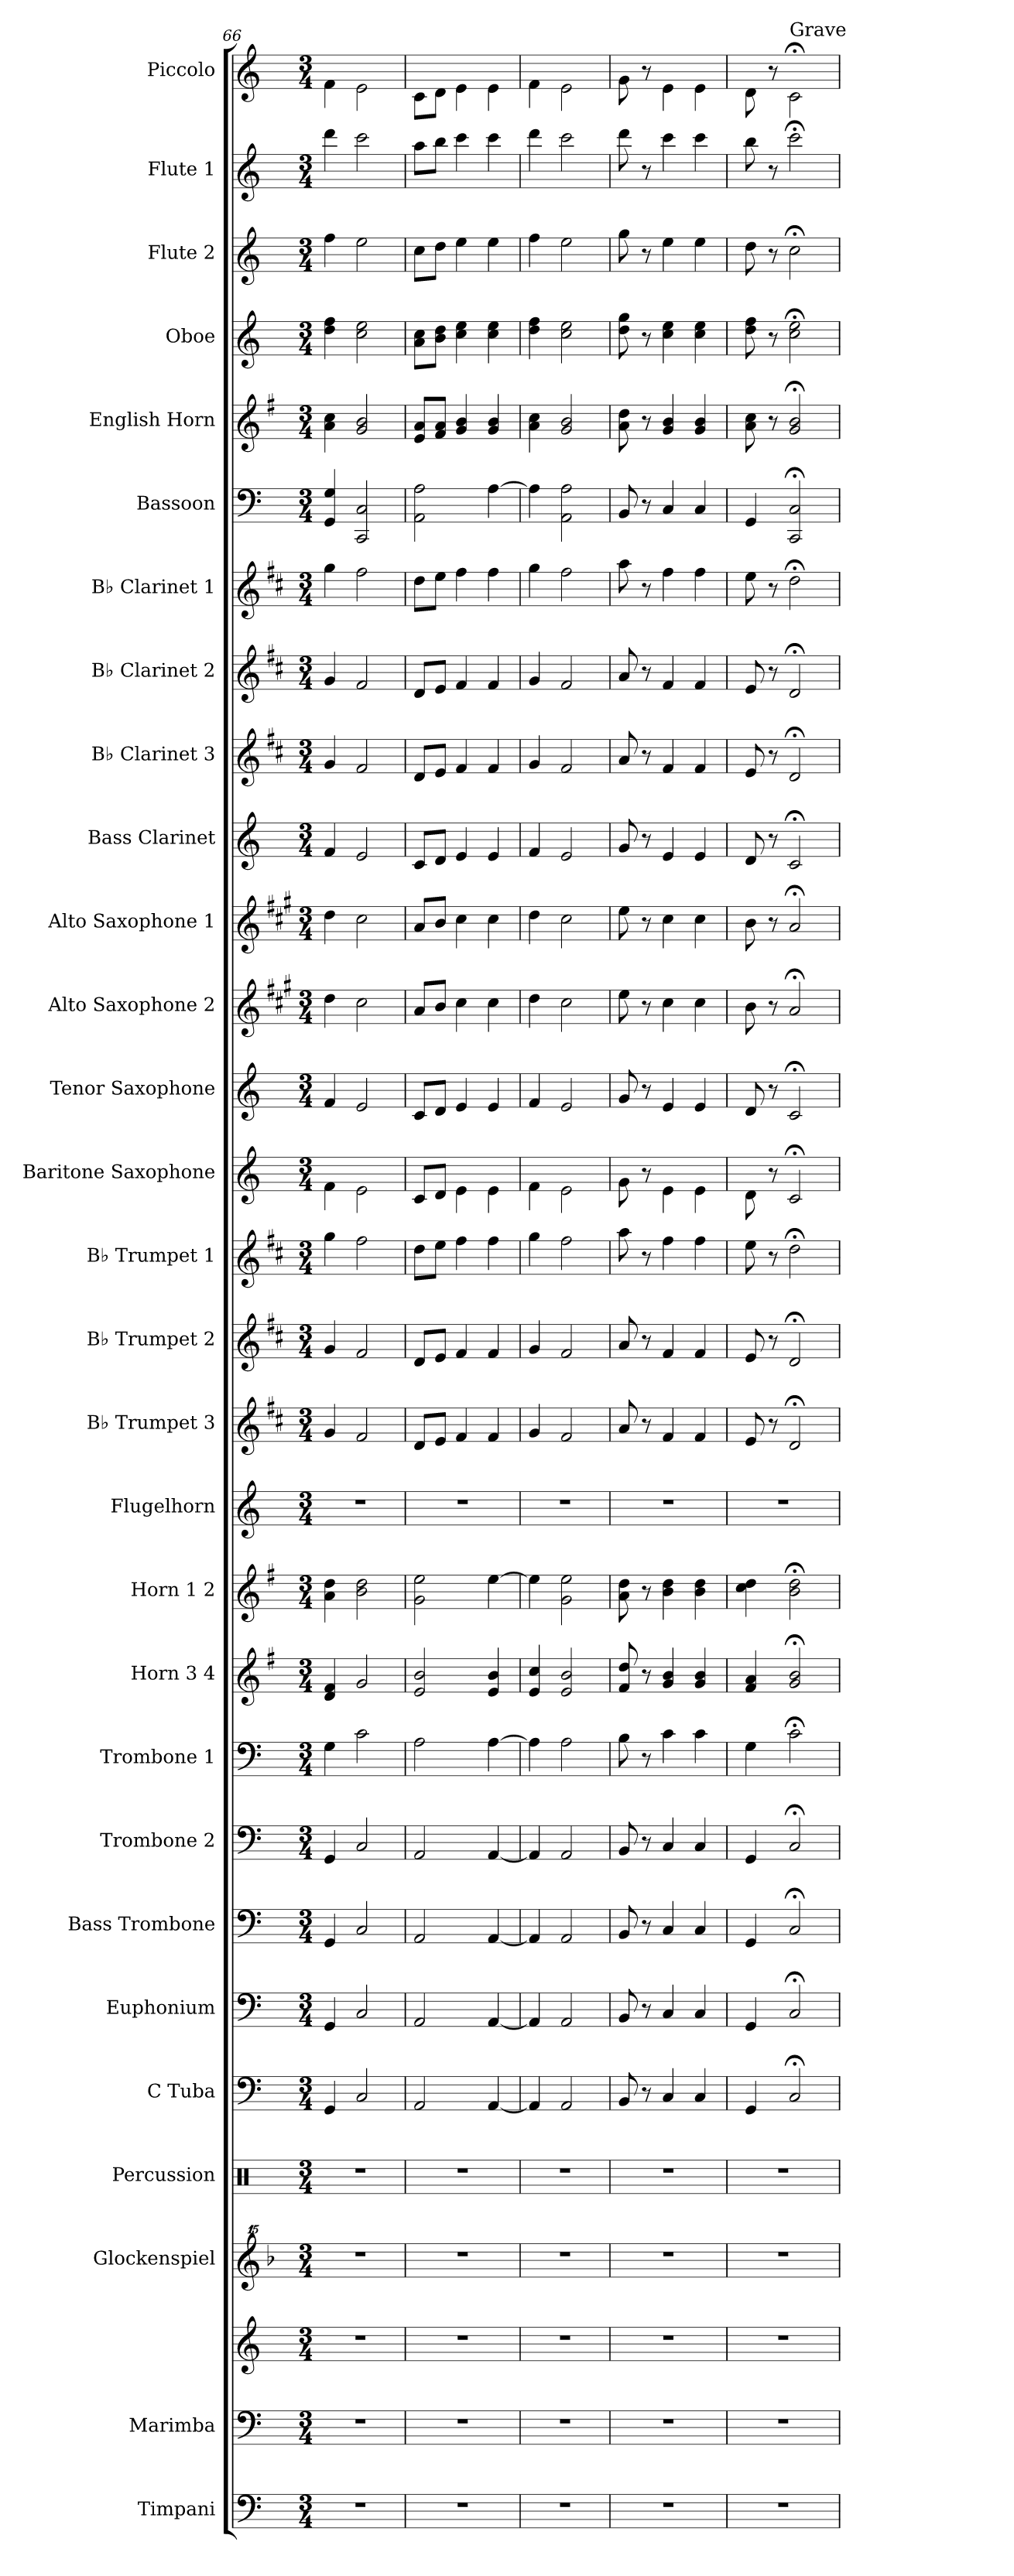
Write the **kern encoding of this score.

**kern	**kern	**kern	**kern	**kern	**kern	**kern	**kern	**kern	**kern	**kern	**kern	**kern	**kern	**kern	**kern	**kern	**kern	**kern	**kern	**kern	**kern	**kern	**kern	**kern	**kern	**kern	**kern	**kern	**kern
*part29	*part28	*part28	*part27	*part26	*part25	*part24	*part23	*part22	*part21	*part20	*part19	*part18	*part17	*part16	*part15	*part14	*part13	*part12	*part11	*part10	*part9	*part8	*part7	*part6	*part5	*part4	*part3	*part2	*part1
*staff30	*staff29	*staff28	*staff27	*staff26	*staff25	*staff24	*staff23	*staff22	*staff21	*staff20	*staff19	*staff18	*staff17	*staff16	*staff15	*staff14	*staff13	*staff12	*staff11	*staff10	*staff9	*staff8	*staff7	*staff6	*staff5	*staff4	*staff3	*staff2	*staff1
*I"Timpani	*I"Marimba	*	*I"Glockenspiel	*I"Percussion	*I"C Tuba	*I"Euphonium	*I"Bass Trombone	*I"Trombone 2	*I"Trombone 1	*I"Horn 3 4	*I"Horn 1 2	*I"Flugelhorn	*I"B♭ Trumpet 3	*I"B♭ Trumpet 2	*I"B♭ Trumpet 1	*I"Baritone Saxophone	*I"Tenor Saxophone	*I"Alto Saxophone 2	*I"Alto Saxophone 1	*I"Bass Clarinet	*I"B♭ Clarinet 3	*I"B♭ Clarinet 2	*I"B♭ Clarinet 1	*I"Bassoon	*I"English Horn	*I"Oboe	*I"Flute 2	*I"Flute 1	*I"Piccolo
*I'Timp.	*I'Mrm.	*	*I'Glk.	*I'Perc.	*I'C Tu.	*I'Eu.	*I'B. Trb.	*I'Trb. 2	*I'Trb. 1	*I'Hn. 3 4	*I'Hn. 1 2	*I'Flghn.	*I'Tpt. 3	*I'Tpt. 2	*I'Tpt. 1	*I'Bar. Sax.	*I'T. Sax.	*I'A. Sax. 2	*I'A. Sax. 1	*I'B. Cl.	*I'B♭ Cl. 3	*I'B♭ Cl. 2	*I'B♭ Cl. 1	*I'Bsn.	*I'E. Hn.	*I'Ob.	*I'Fl. 2	*I'Fl. 1	*I'Picc.
*clefF4	*clefF4	*clefG2	*clefG^^2	*clefX	*clefF4	*clefF4	*clefF4	*clefF4	*clefF4	*clefG2	*clefG2	*clefG2	*clefG2	*clefG2	*clefG2	*clefG2	*clefG2	*clefG2	*clefG2	*clefG2	*clefG2	*clefG2	*clefG2	*clefF4	*clefG2	*clefG2	*clefG2	*clefG2	*
*	*	*	*	*	*	*	*	*	*	*ITrd4c7	*ITrd4c7	*ITrd1c2	*ITrd1c2	*ITrd1c2	*ITrd1c2	*ITrd12c21	*ITrd8c14	*ITrd5c9	*ITrd5c9	*ITrd8c14	*ITrd1c2	*ITrd1c2	*ITrd1c2	*	*ITrd4c7	*	*	*	*ITrd-7c-12
*k[]	*k[]	*k[]	*k[b-]	*k[]	*k[]	*k[]	*k[]	*k[]	*k[]	*k[]	*k[]	*k[b-e-]	*k[]	*k[]	*k[]	*k[]	*k[]	*k[]	*k[]	*k[]	*k[]	*k[]	*k[]	*k[]	*k[]	*k[]	*k[]	*k[]	*k[]
*C:	*C:	*C:	*F:	*C:	*C:	*C:	*C:	*C:	*C:	*C:	*C:	*B-:	*C:	*C:	*C:	*C:	*C:	*C:	*C:	*C:	*C:	*C:	*C:	*C:	*C:	*C:	*C:	*C:	*C:
*M3/4	*M3/4	*M3/4	*M3/4	*M3/4	*M3/4	*M3/4	*M3/4	*M3/4	*M3/4	*M3/4	*M3/4	*M3/4	*M3/4	*M3/4	*M3/4	*M3/4	*M3/4	*M3/4	*M3/4	*M3/4	*M3/4	*M3/4	*M3/4	*M3/4	*M3/4	*M3/4	*M3/4	*M3/4	*M3/4
=66	=66	=66	=66	=66	=66	=66	=66	=66	=66	=66	=66	=66	=66	=66	=66	=66	=66	=66	=66	=66	=66	=66	=66	=66	=66	=66	=66	=66	=66
2.r	2.r	2.r	2.r	2.r	4GG/	4GG/	4GG/	4GG/	4G\	4G/ 4B/	4d\ 4g\	2.r	4f/	4f/	4ff\	4F\	4F/	4f\	4f\	4F/	4f/	4f/	4ff\	4GG/ 4G/	4d\ 4f\	4dd\ 4ff\	4ff\	4ddd\	4ff\
.	.	.	.	.	2C/	2C/	2C/	2C/	2c\	2c/	2e\ 2g\	.	2e/	2e/	2ee\	2E\	2E/	2e\	2e\	2E/	2e/	2e/	2ee\	2CC/ 2C/	2c/ 2e/	2cc\ 2ee\	2ee\	2ccc\	2ee\
=67	=67	=67	=67	=67	=67	=67	=67	=67	=67	=67	=67	=67	=67	=67	=67	=67	=67	=67	=67	=67	=67	=67	=67	=67	=67	=67	=67	=67	=67
2.r	2.r	2.r	2.r	2.r	2AA/	2AA/	2AA/	2AA/	2A\	2A/ 2e/	2c\ 2a\	2.r	8c/L	8c/L	8cc\L	8C/L	8C/L	8c/L	8c/L	8C/L	8c/L	8c/L	8cc\L	2AA\ 2A\	8A/ 8d/L	8a\ 8cc\L	8cc\L	8aa\L	8cc\L
.	.	.	.	.	.	.	.	.	.	.	.	.	8d/J	8d/J	8dd\J	8D/J	8D/J	8d/J	8d/J	8D/J	8d/J	8d/J	8dd\J	.	8B/ 8d/J	8b\ 8dd\J	8dd\J	8bb\J	8dd\J
.	.	.	.	.	.	.	.	.	.	.	.	.	4e/	4e/	4ee\	4E\	4E/	4e\	4e\	4E/	4e/	4e/	4ee\	.	4c/ 4e/	4cc\ 4ee\	4ee\	4ccc\	4ee\
.	.	.	.	.	[4AA/	[4AA/	[4AA/	[4AA/	[4A\	4A/ 4e/	[4a\	.	4e/	4e/	4ee\	4E\	4E/	4e\	4e\	4E/	4e/	4e/	4ee\	[4A\	4c/ 4e/	4cc\ 4ee\	4ee\	4ccc\	4ee\
=68	=68	=68	=68	=68	=68	=68	=68	=68	=68	=68	=68	=68	=68	=68	=68	=68	=68	=68	=68	=68	=68	=68	=68	=68	=68	=68	=68	=68	=68
2.r	2.r	2.r	2.r	2.r	4AA/]	4AA/]	4AA/]	4AA/]	4A\]	4A/ 4f/	4a\]	2.r	4f/	4f/	4ff\	4F\	4F/	4f\	4f\	4F/	4f/	4f/	4ff\	4A\]	4d\ 4f\	4dd\ 4ff\	4ff\	4ddd\	4ff\
.	.	.	.	.	2AA/	2AA/	2AA/	2AA/	2A\	2A/ 2e/	2c\ 2a\	.	2e/	2e/	2ee\	2E\	2E/	2e\	2e\	2E/	2e/	2e/	2ee\	2AA\ 2A\	2c/ 2e/	2cc\ 2ee\	2ee\	2ccc\	2ee\
=69	=69	=69	=69	=69	=69	=69	=69	=69	=69	=69	=69	=69	=69	=69	=69	=69	=69	=69	=69	=69	=69	=69	=69	=69	=69	=69	=69	=69	=69
2.r	2.r	2.r	2.r	2.r	8BB/	8BB/	8BB/	8BB/	8B\	8B/ 8g/	8d\ 8g\	2.r	8g/	8g/	8gg\	8G\	8G/	8g\	8g\	8G/	8g/	8g/	8gg\	8BB/	8d\ 8g\	8dd\ 8gg\	8gg\	8ddd\	8gg\
.	.	.	.	.	8r	8r	8r	8r	8r	8r	8r	.	8r	8r	8r	8r	8r	8r	8r	8r	8r	8r	8r	8r	8r	8r	8r	8r	8r
.	.	.	.	.	4C/	4C/	4C/	4C/	4c\	4c/ 4e/	4e\ 4g\	.	4e/	4e/	4ee\	4E\	4E/	4e\	4e\	4E/	4e/	4e/	4ee\	4C/	4c/ 4e/	4cc\ 4ee\	4ee\	4ccc\	4ee\
.	.	.	.	.	4C/	4C/	4C/	4C/	4c\	4c/ 4e/	4e\ 4g\	.	4e/	4e/	4ee\	4E\	4E/	4e\	4e\	4E/	4e/	4e/	4ee\	4C/	4c/ 4e/	4cc\ 4ee\	4ee\	4ccc\	4ee\
=70	=70	=70	=70	=70	=70	=70	=70	=70	=70	=70	=70	=70	=70	=70	=70	=70	=70	=70	=70	=70	=70	=70	=70	=70	=70	=70	=70	=70	=70
2.r	2.r	2.r	2.r	2.r	4GG/	4GG/	4GG/	4GG/	4G\	4B/ 4d/	4f\ 4g\	2.r	8d/	8d/	8dd\	8D\	8D/	8d\	8d\	8D/	8d/	8d/	8dd\	4GG/	8d\ 8f\	8dd\ 8ff\	8dd\	8bb\	8dd\
.	.	.	.	.	.	.	.	.	.	.	.	.	8r	8r	8r	8r	8r	8r	8r	8r	8r	8r	8r	.	8r	8r	8r	8r	8r
!	!	!	!	!	!	!	!	!	!	!	!	!	!	!	!	!	!	!	!	!	!	!	!	!	!	!	!	!	!LO:TX:a:t=Grave
.	.	.	.	.	2C;</	2C;</	2C;</	2C;</	2c;<\	2c/;< 2e/;<	2e\;< 2g\;<	.	2c;</	2c;</	2cc;<\	2C;</	2C;</	2c;</	2c;</	2C;</	2c;</	2c;</	2cc;<\	2CC/;< 2C/;<	2c/;< 2e/;<	2cc\;< 2ee\;<	2cc;<\	2ccc;<\	2cc;<\
=	=	=	=	=	=	=	=	=	=	=	=	=	=	=	=	=	=	=	=	=	=	=	=	=	=	=	=	=	=
*-	*-	*-	*-	*-	*-	*-	*-	*-	*-	*-	*-	*-	*-	*-	*-	*-	*-	*-	*-	*-	*-	*-	*-	*-	*-	*-	*-	*-	*-
